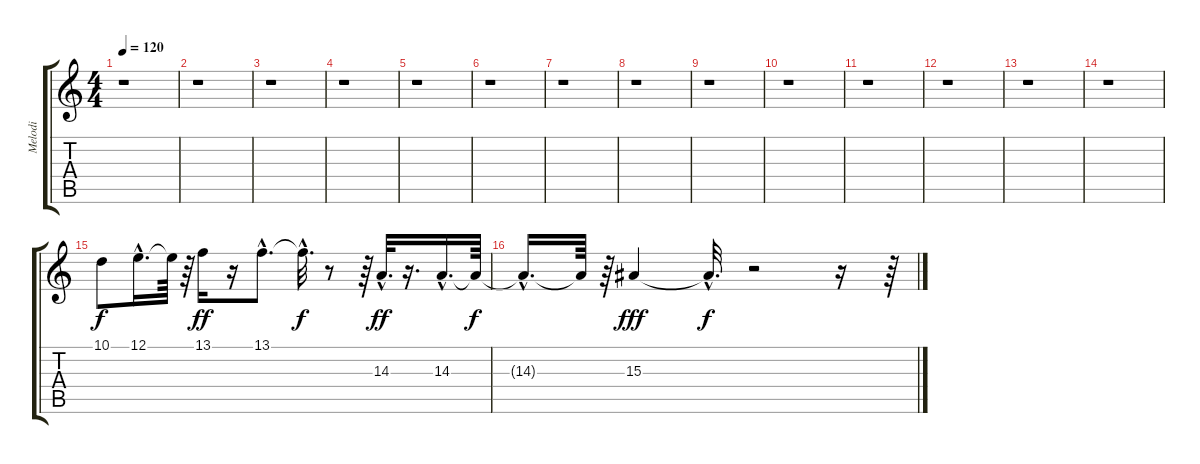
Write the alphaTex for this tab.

\track ("Melodi" "Melodi") {instrument tuba}
\staff {score tabs}
\tuning (E4 B3 G3 D3 A2 E2) {hide}
\ts (4 4)
\tempo 120
\clef g2
\ks c
r.1{dy f} |
r.1 |
r.1 |
r.1 |
r.1 |
r.1 |
r.1 |
r.1 |
r.1 |
r.1 |
r.1 |
r.1 |
r.1 |
r.1 |
10.1.8 12.1{hac}.16{d} 12.1{t}.64 r.64 13.1.16{dy ff} r.16 13.1{hac}.8{d} 13.1{hac t}.32{d dy f} r.8 r.64 14.3{hac}.32{d dy ff} r.16{d} 14.3{hac}.16{d} 14.3{t}.64{dy f} |
14.3{hac t}.16{d} 14.3{t}.64 r.64 15.3.4{dy fff} 15.3{hac t}.32{d dy f} r.2 r.16 r.64
